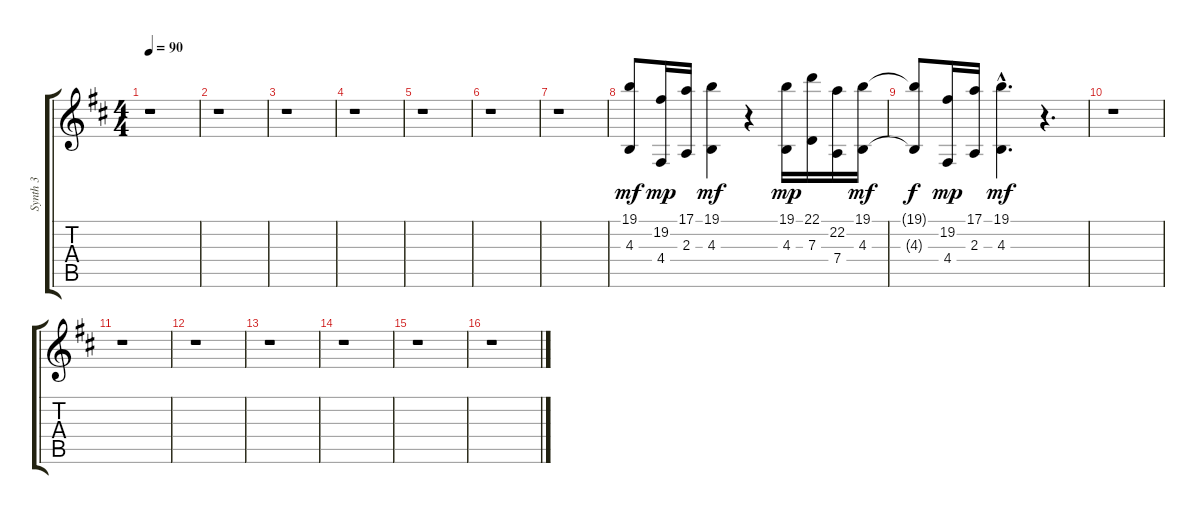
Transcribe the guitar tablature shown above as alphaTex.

\track ("Synth 3" "Synth 3") {instrument lead3calliope}
\staff {score tabs}
\tuning (E4 B3 G3 D3 A2 E2) {hide}
\ts (4 4)
\tempo 90
\clef g2
\ks d
r.1{dy mf} |
r.1 |
r.1 |
r.1 |
r.1 |
r.1 |
r.1 |
(19.1 4.3).8 (19.2 4.4).16{dy mp} (17.1 2.3).16 (19.1 4.3).4{dy mf} r.4 (19.1 4.3).16{dy mp} (22.1 7.3).16 (22.2 7.4).16 (19.1 4.3).16{dy mf} |
(19.1{t} 4.3{t}).8{dy f} (19.2 4.4).16{dy mp} (17.1 2.3).16 (19.1{hac} 4.3{hac}).4{d dy mf} r.4{d} |
r.1 |
r.1 |
r.1 |
r.1 |
r.1 |
r.1 |
r.1
